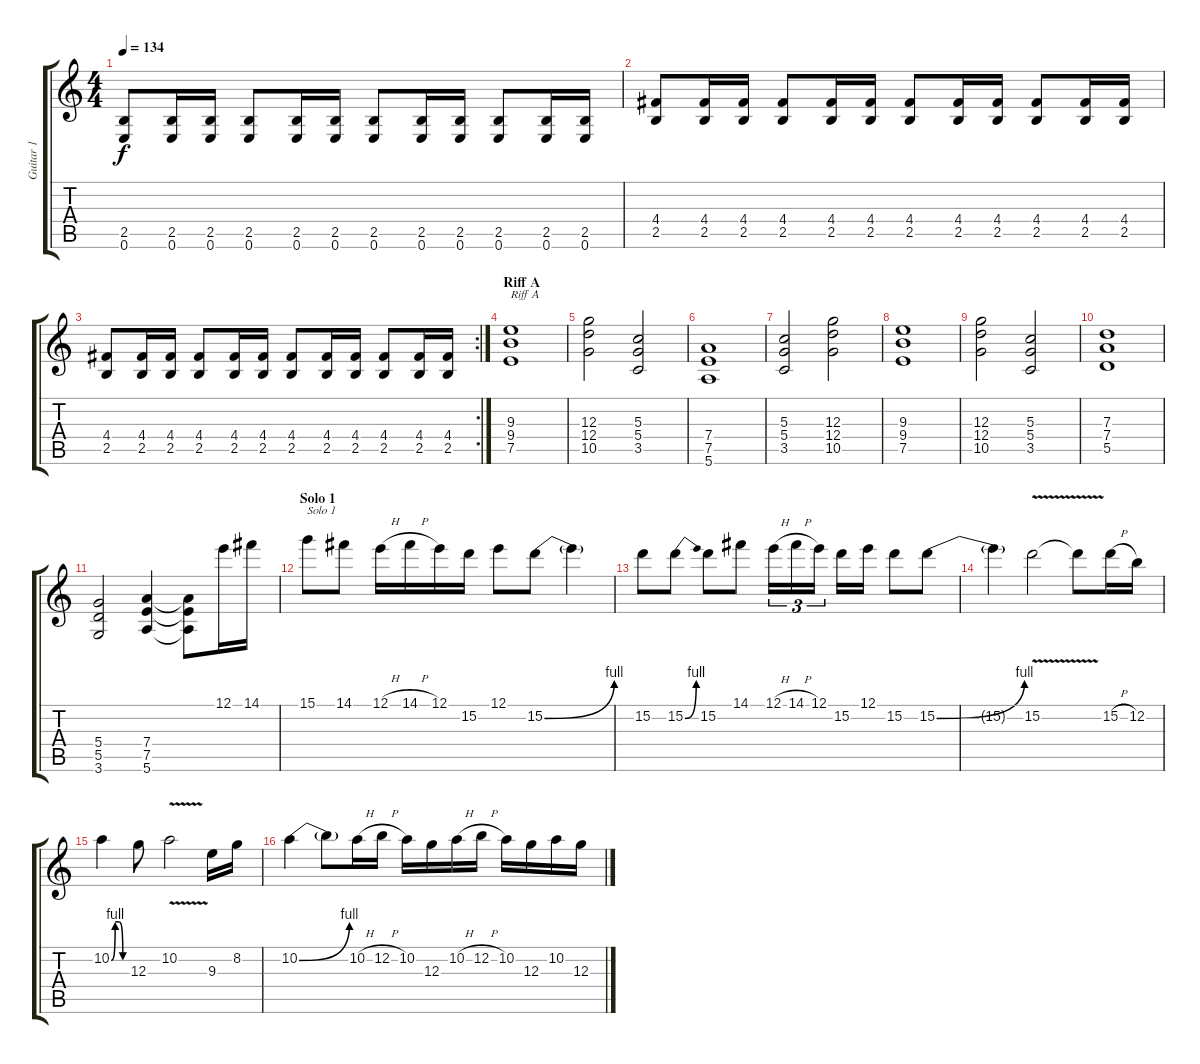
\track ("Guitar 1" "Guitar 1") {instrument distortionguitar}
\staff {score tabs}
\tuning (E4 B3 G3 D3 A2 E2) {hide}
\ts (4 4)
\tempo 134
\clef g2
\ks c
(2.5 0.6).8{dy f} (2.5 0.6).16 (2.5 0.6).16 (2.5 0.6).8 (2.5 0.6).16 (2.5 0.6).16 (2.5 0.6).8 (2.5 0.6).16 (2.5 0.6).16 (2.5 0.6).8 (2.5 0.6).16 (2.5 0.6).16 |
(4.4 2.5).8 (4.4 2.5).16 (4.4 2.5).16 (4.4 2.5).8 (4.4 2.5).16 (4.4 2.5).16 (4.4 2.5).8 (4.4 2.5).16 (4.4 2.5).16 (4.4 2.5).8 (4.4 2.5).16 (4.4 2.5).16 |
\rc 2
(4.4 2.5).8 (4.4 2.5).16 (4.4 2.5).16 (4.4 2.5).8 (4.4 2.5).16 (4.4 2.5).16 (4.4 2.5).8 (4.4 2.5).16 (4.4 2.5).16 (4.4 2.5).8 (4.4 2.5).16 (4.4 2.5).16 |
\section ("" "Riff A")
(9.3 9.4 7.5).1{txt "Riff A" volume 11} |
(12.3 12.4 10.5).2 (5.3 5.4 3.5).2 |
(7.4 7.5 5.6).1 |
(5.3 5.4 3.5).2 (12.3 12.4 10.5).2 |
(9.3 9.4 7.5).1 |
(12.3 12.4 10.5).2 (5.3 5.4 3.5).2 |
(7.3 7.4 5.5).1 |
(5.4 5.5 3.6).2 (7.4 7.5 5.6).4 (7.4{t} 7.5{t} 5.6{t}).8 12.1.16{volume 12} 14.1.16 |
\section ("" "Solo 1")
15.1.8{txt "Solo 1"} 14.1.8 12.1{h}.16 14.1{h}.16 12.1.16 15.2.16 12.1.8 15.2{be (bend 0 0 60 4)}.8 15.2{t}.4 |
15.2.8 15.2{be (bend 0 0 60 4)}.8 15.2.8 14.1.8 12.1{h}.16{tu (3 2)} 14.1{h}.16{tu (3 2)} 12.1.16{tu (3 2)} 15.2.16 12.1.16 15.2.8 15.2{be (bend 0 0 60 4)}.8 |
15.2{t}.4 15.2{v}.2 15.2{t}.8 15.2{h}.16 12.2.16 |
10.2{be (custom 0 0 15 4 30 4 45 0 60 0)}.4 12.3.8 10.2{v}.2 9.3.16 8.2.16 |
10.2{be (bend 0 0 60 4)}.4 10.2{t}.8 10.2{h}.16 12.2{h}.16 10.2.16 12.3.16 10.2{h}.16 12.2{h}.16 10.2.16 12.3.16 10.2.16 12.3.16
